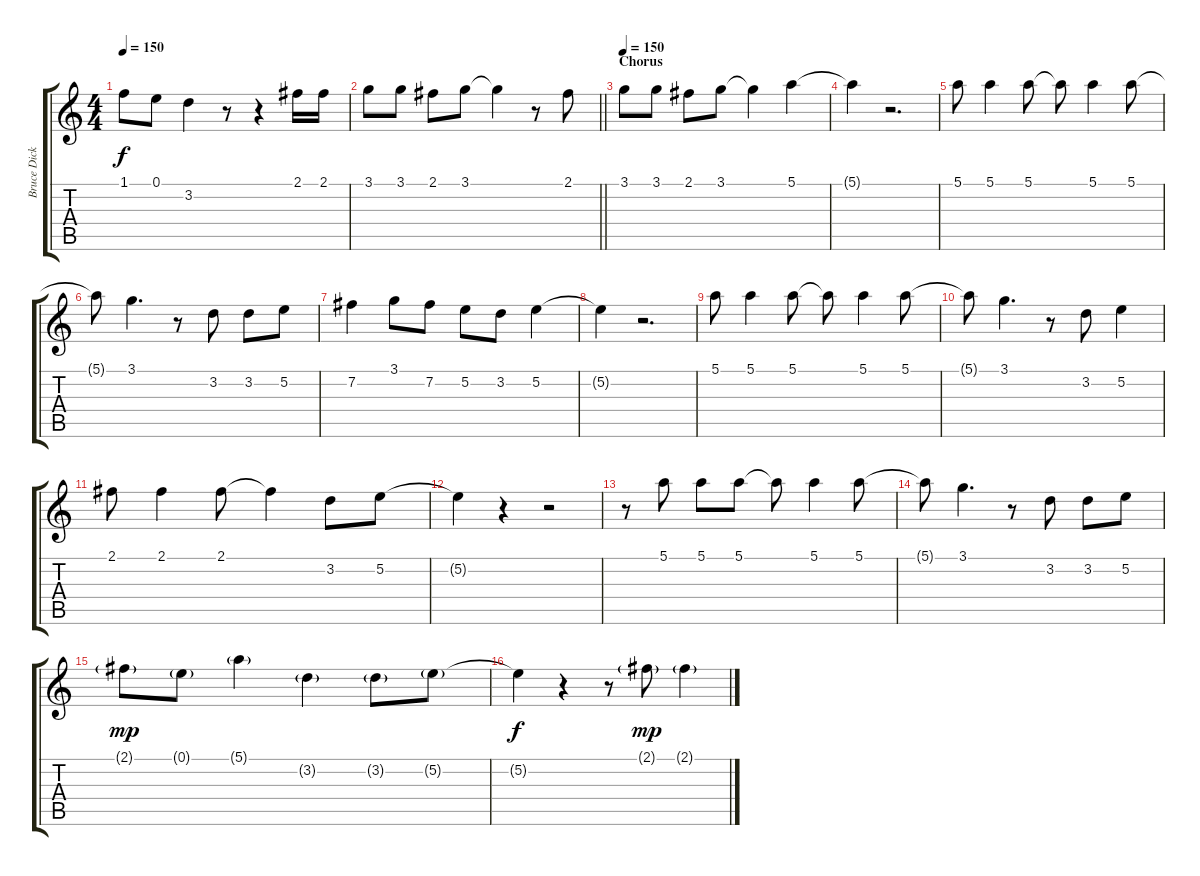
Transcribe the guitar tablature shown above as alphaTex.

\track ("Bruce Dickinson" "Bruce Dick") {instrument acousticguitarsteel}
\staff {score tabs}
\tuning (E4 B3 G3 D3 A2 E2) {hide}
\ts (4 4)
\tempo 150
\clef g2
\ks c
1.1.8{dy f} 0.1.8 3.2.4 r.8 r.4 2.1.16 2.1.16 |
\barLineRight lightlight
3.1.8 3.1.8 2.1.8 3.1.8 3.1{t}.4 r.8 2.1.8 |
\section ("" "Chorus")
\tempo 150
3.1.8 3.1.8 2.1.8 3.1.8 3.1{t}.4 5.1.4 |
5.1{t}.4 r.2{d} |
5.1.8 5.1.4 5.1.8 5.1{t}.8 5.1.4 5.1.8 |
5.1{t}.8 3.1.4{d} r.8 3.2.8 3.2.8 5.2.8 |
7.2.4 3.1.8 7.2.8 5.2.8 3.2.8 5.2.4 |
5.2{t}.4 r.2{d} |
5.1.8 5.1.4 5.1.8 5.1{t}.8 5.1.4 5.1.8 |
5.1{t}.8 3.1.4{d} r.8 3.2.8 5.2.4 |
2.1.8 2.1.4 2.1.8 2.1{t}.4 3.2.8 5.2.8 |
5.2{t}.4 r.4 r.2 |
r.8 5.1.8 5.1.8 5.1.8 5.1{t}.8 5.1.4 5.1.8 |
5.1{t}.8 3.1.4{d} r.8 3.2.8 3.2.8 5.2.8 |
2.1{g}.8{dy mp} 0.1{g}.8 5.1{g}.4 3.2{g}.4 3.2{g}.8 5.2{g}.8 |
5.2{t}.4{dy f} r.4 r.8 2.1{g}.8{dy mp} 2.1{g}.4
